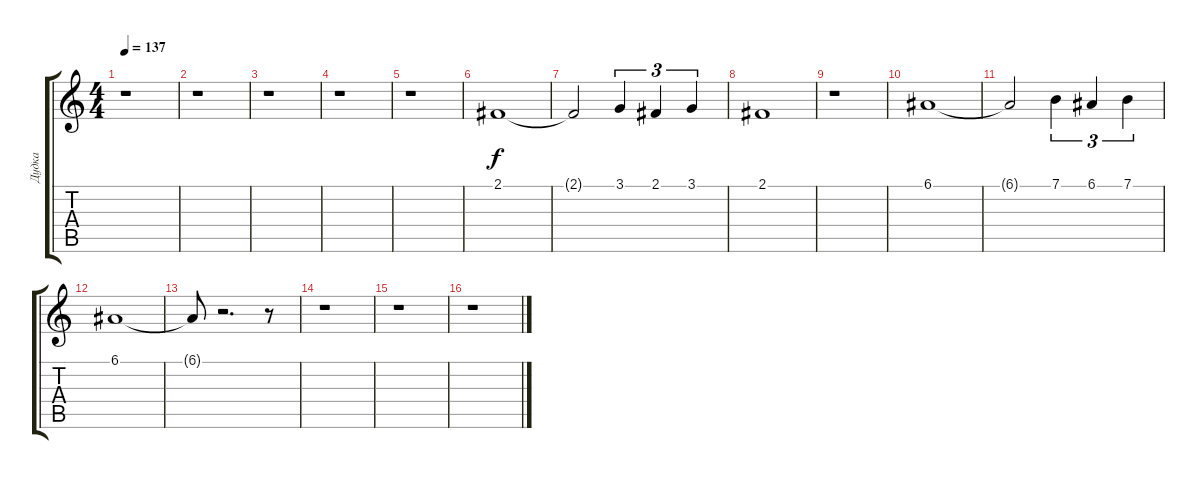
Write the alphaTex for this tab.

\track ("Дудка" "Дудка") {instrument oboe}
\staff {score tabs}
\tuning (E4 B3 G3 D3 A2 E2) {hide}
\ts (4 4)
\tempo 137
\clef g2
\ks c
r.1{dy f} |
r.1 |
r.1 |
r.1 |
r.1 |
2.1.1 |
2.1{t}.2 3.1.4{tu (3 2)} 2.1.4{tu (3 2)} 3.1.4{tu (3 2)} |
2.1.1 |
r.1 |
6.1.1 |
6.1{t}.2 7.1.4{tu (3 2)} 6.1.4{tu (3 2)} 7.1.4{tu (3 2)} |
6.1.1 |
6.1{t}.8 r.2{d} r.8 |
r.1 |
r.1 |
r.1
